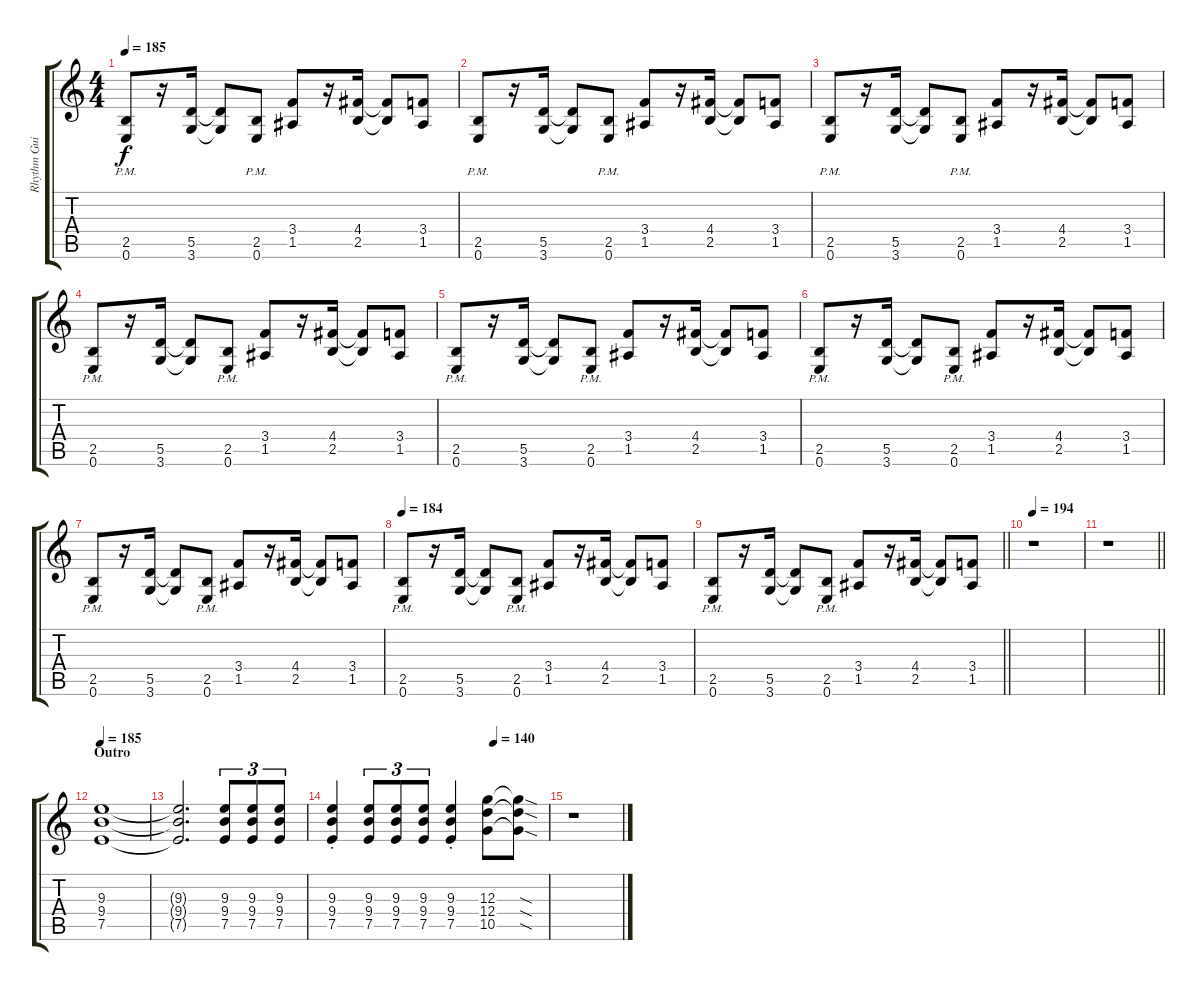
\track ("Rhythm Guitar II" "Rhythm Gui") {instrument overdrivenguitar}
\staff {score tabs}
\tuning (E4 B3 G3 D3 A2 E2) {hide}
\ts (4 4)
\tempo 185
\clef g2
\ks c
(2.5{pm} 0.6{pm}).8{dy f} r.16 (5.5 3.6).16 (5.5{t} 3.6{t}).8 (2.5{pm} 0.6{pm}).8 (3.4 1.5).8 r.16 (4.4 2.5).16 (4.4{t} 2.5{t}).8 (3.4 1.5).8 |
(2.5{pm} 0.6{pm}).8 r.16 (5.5 3.6).16 (5.5{t} 3.6{t}).8 (2.5{pm} 0.6{pm}).8 (3.4 1.5).8 r.16 (4.4 2.5).16 (4.4{t} 2.5{t}).8 (3.4 1.5).8 |
(2.5{pm} 0.6{pm}).8 r.16 (5.5 3.6).16 (5.5{t} 3.6{t}).8 (2.5{pm} 0.6{pm}).8 (3.4 1.5).8 r.16 (4.4 2.5).16 (4.4{t} 2.5{t}).8 (3.4 1.5).8 |
(2.5{pm} 0.6{pm}).8 r.16 (5.5 3.6).16 (5.5{t} 3.6{t}).8 (2.5{pm} 0.6{pm}).8 (3.4 1.5).8 r.16 (4.4 2.5).16 (4.4{t} 2.5{t}).8 (3.4 1.5).8 |
(2.5{pm} 0.6{pm}).8 r.16 (5.5 3.6).16 (5.5{t} 3.6{t}).8 (2.5{pm} 0.6{pm}).8 (3.4 1.5).8 r.16 (4.4 2.5).16 (4.4{t} 2.5{t}).8 (3.4 1.5).8 |
(2.5{pm} 0.6{pm}).8 r.16 (5.5 3.6).16 (5.5{t} 3.6{t}).8 (2.5{pm} 0.6{pm}).8 (3.4 1.5).8 r.16 (4.4 2.5).16 (4.4{t} 2.5{t}).8 (3.4 1.5).8 |
(2.5{pm} 0.6{pm}).8 r.16 (5.5 3.6).16 (5.5{t} 3.6{t}).8 (2.5{pm} 0.6{pm}).8 (3.4 1.5).8 r.16 (4.4 2.5).16 (4.4{t} 2.5{t}).8 (3.4 1.5).8 |
\tempo 184
(2.5{pm} 0.6{pm}).8 r.16 (5.5 3.6).16 (5.5{t} 3.6{t}).8 (2.5{pm} 0.6{pm}).8 (3.4 1.5).8 r.16 (4.4 2.5).16 (4.4{t} 2.5{t}).8 (3.4 1.5).8 |
\barLineRight lightlight
(2.5{pm} 0.6{pm}).8 r.16 (5.5 3.6).16 (5.5{t} 3.6{t}).8 (2.5{pm} 0.6{pm}).8 (3.4 1.5).8 r.16 (4.4 2.5).16 (4.4{t} 2.5{t}).8 (3.4 1.5).8 |
\tempo 194
r.1 |
\barLineRight lightlight
r.1 |
\section ("" "Outro")
\tempo 185
(9.3 9.4 7.5).1 |
(9.3{t} 9.4{t} 7.5{t}).2{d} (9.3 9.4 7.5).8{tu (3 2)} (9.3 9.4 7.5).8{tu (3 2)} (9.3 9.4 7.5).8{tu (3 2)} |
\tempo (140 0.75)
(9.3{st} 9.4{st} 7.5{st}).4 (9.3 9.4 7.5).8{tu (3 2)} (9.3 9.4 7.5).8{tu (3 2)} (9.3 9.4 7.5).8{tu (3 2)} (9.3{st} 9.4{st} 7.5{st}).4 (12.3 12.4 10.5).8 (12.3{sod t} 12.4{sod t} 10.5{sod t}).8 |
r.1
